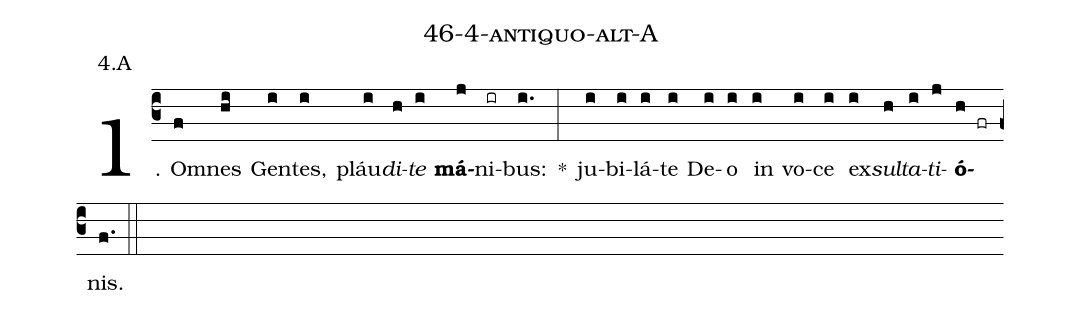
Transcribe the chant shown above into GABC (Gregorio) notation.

name: 46-4-antiquo-alt-A;
annotation: 4.A;
%%
(c3)1. Om(f)nes(hi) Gen(i)tes,(i) pláu(i)<i>di</i>(h)<i>te</i>(i) <b>má</b>(j)ni(ir)bus:(i.) *(:) ju(i)bi(i)lá(i)te(i) De(i)o(i) in(i) vo(i)ce(i) ex(i)<i>sul</i>(h)<i>ta</i>(i)<i>ti</i>(j)<b>ó</b>(h fr)nis.(f.) (::)
